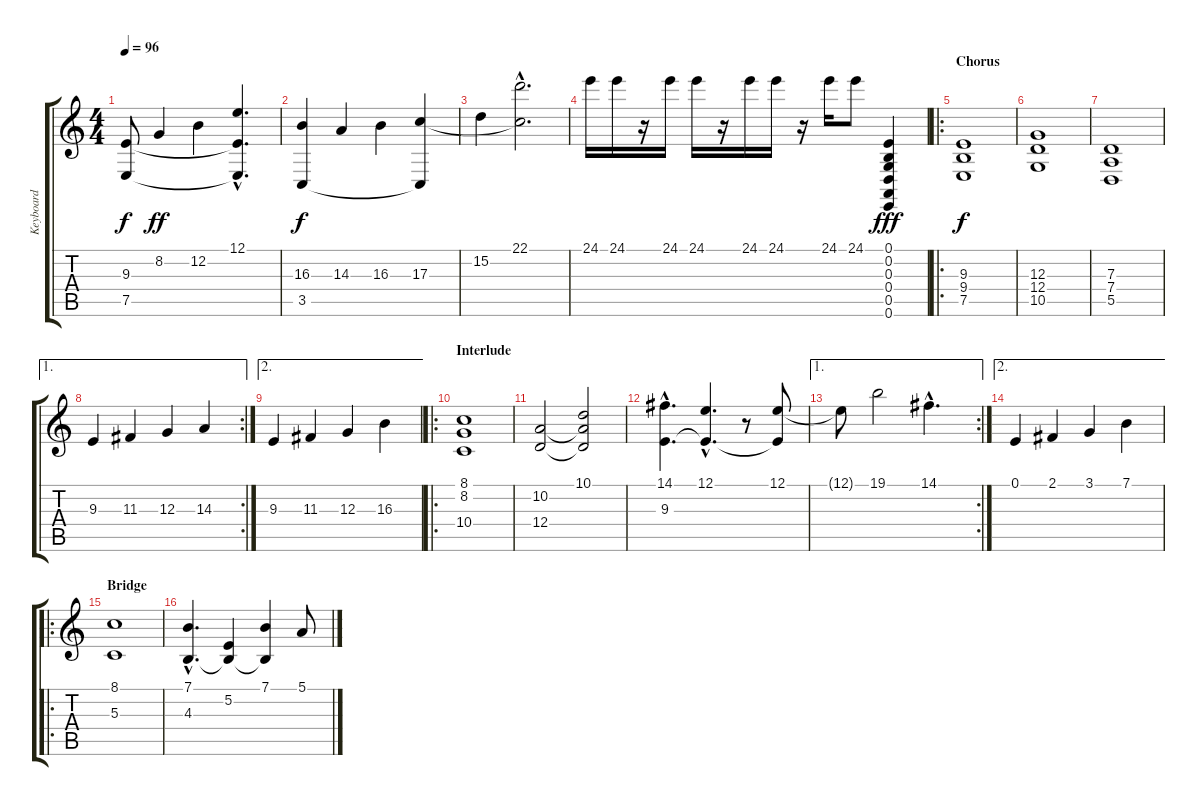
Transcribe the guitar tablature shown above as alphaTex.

\track ("Keyboard" "Keyboard") {instrument synthstrings1}
\staff {score tabs}
\tuning (E4 B3 G3 D3 A2 E2) {hide}
\ts (4 4)
\tempo 96
\clef g2
\ks c
(9.3{t} 7.5{t}).8{dy f} 8.2.4{dy ff} 12.2.4 (12.1{hac} 9.3{hac t} 7.5{hac t}).4{d} |
(16.3 3.5).4{dy f} 14.3.4 16.3.4 (17.3 3.5{t}).4 |
15.2.4 (22.1{hac} 17.3{hac t}).2{d} |
24.1.16{instrument rockorgan} 24.1.16 r.16 24.1.16 24.1.16 r.16 24.1.16 24.1.16 r.16 24.1.16 24.1.8 (0.1 0.2 0.3 0.4 0.5 0.6).4{dy fff volume 16 instrument seashore} |
\ro
\section ("" "Chorus")
(9.3 9.4 7.5).1{dy f volume 12 instrument synthstrings1} |
(12.3 12.4 10.5).1 |
(7.3 7.4 5.5).1 |
\ae 1
\rc 2
9.3.4 11.3.4 12.3.4 14.3.4 |
\ae 2
9.3.4 11.3.4 12.3.4 16.3.4 |
\ro
\section ("" "Interlude")
(8.1 8.2 10.4).1 |
(10.2 12.4).2 (10.1 10.2{t} 12.4{t}).2 |
(14.1{hac} 9.3{hac}).4{d} (12.1{hac} 9.3{hac t}).4{d} r.8 (12.1 9.3{t}).8 |
\ae 1
\rc 2
12.1{t}.8 19.1.2 14.1{hac}.4{d} |
\ae 2
0.1.4 2.1.4 3.1.4 7.1.4 |
\ro
\section ("" "Bridge")
(8.1 5.3).1 |
(7.1{hac} 4.3{hac}).4{d} (5.2 4.3{t}).4 (7.1 4.3{t}).4 5.1.8
